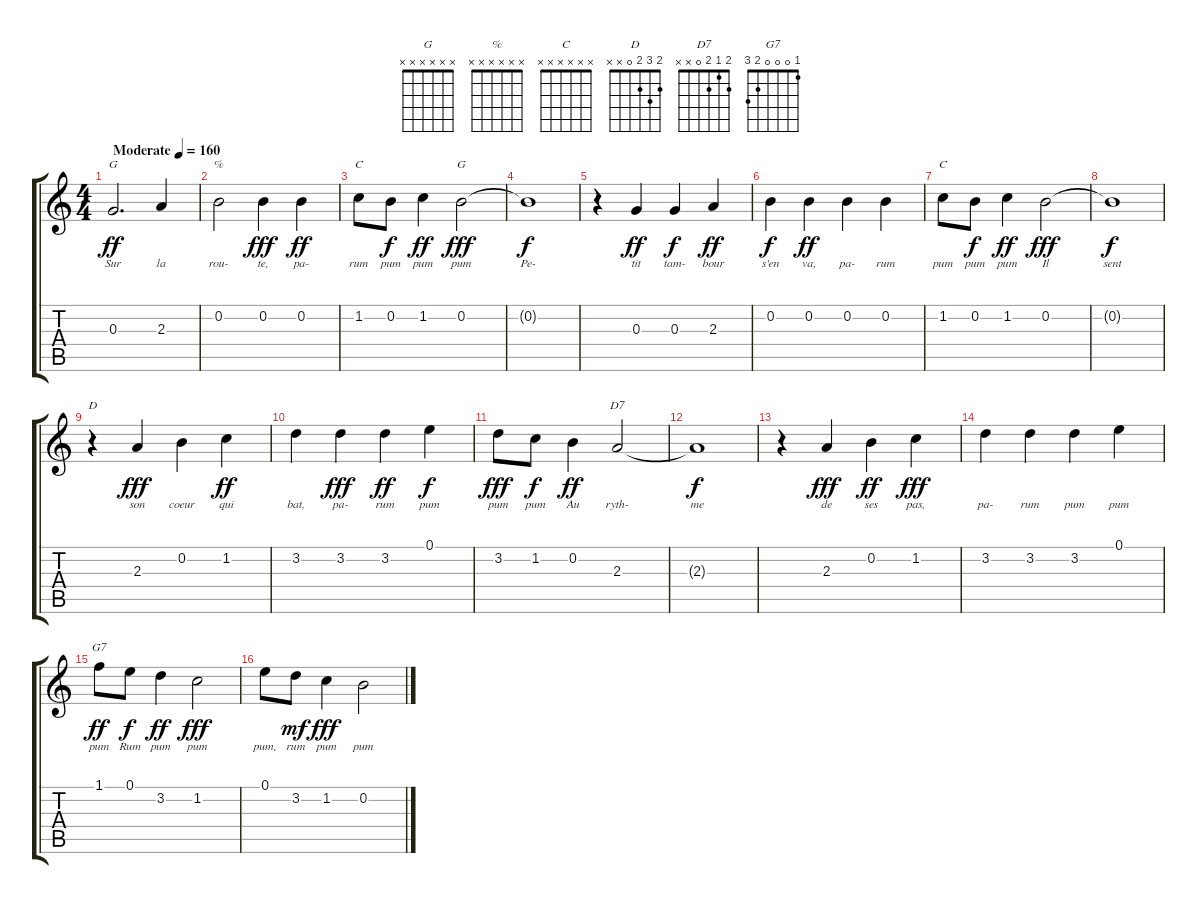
\track "" {instrument acousticguitarsteel}
\staff {score tabs}
\tuning (E4 B3 G3 D3 A2 E2) {hide}
\chord ("G" 3 0 0 0 2 3)
\chord ("%" x x x x x x)
\chord ("C" 0 1 0 2 3 x)
\chord ("G" x x x x x x)
\chord ("C" x x x x x x)
\chord ("D" 2 3 2 0 x x)
\chord ("D7" 2 1 2 0 x x)
\chord ("G7" 1 0 0 0 2 3)
\ts (4 4)
\tempo (160 "Moderate")
\clef g2
\ks c
0.3.2{d ch "G" lyrics (0 "Sur") lyrics (1 "") lyrics (2 "") lyrics (3 "") lyrics (4 "") dy ff instrument acousticguitarsteel} 2.3.4{lyrics (0 "la") lyrics (1 "") lyrics (2 "") lyrics (3 "") lyrics (4 "")} |
0.2.2{ch "%" lyrics (0 "rou-") lyrics (1 "") lyrics (2 "") lyrics (3 "") lyrics (4 "")} 0.2.4{lyrics (0 "te,") lyrics (1 "") lyrics (2 "") lyrics (3 "") lyrics (4 "") dy fff} 0.2.4{lyrics (0 "pa-") lyrics (1 "") lyrics (2 "") lyrics (3 "") lyrics (4 "") dy ff} |
1.2.8{ch "C" lyrics (0 "rum") lyrics (1 "") lyrics (2 "") lyrics (3 "") lyrics (4 "")} 0.2.8{lyrics (0 "pum") lyrics (1 "") lyrics (2 "") lyrics (3 "") lyrics (4 "") dy f} 1.2.4{lyrics (0 "pum") lyrics (1 "") lyrics (2 "") lyrics (3 "") lyrics (4 "") dy ff} 0.2.2{ch "G" lyrics (0 "pum") lyrics (1 "") lyrics (2 "") lyrics (3 "") lyrics (4 "") dy fff} |
0.2{t}.1{lyrics (0 "Pe-") lyrics (1 "") lyrics (2 "") lyrics (3 "") lyrics (4 "") dy f} |
r.4 0.3.4{lyrics (0 "tit") lyrics (1 "") lyrics (2 "") lyrics (3 "") lyrics (4 "") dy ff} 0.3.4{lyrics (0 "tam-") lyrics (1 "") lyrics (2 "") lyrics (3 "") lyrics (4 "") dy f} 2.3.4{lyrics (0 "bour") lyrics (1 "") lyrics (2 "") lyrics (3 "") lyrics (4 "") dy ff} |
0.2.4{lyrics (0 "s'en") lyrics (1 "") lyrics (2 "") lyrics (3 "") lyrics (4 "") dy f} 0.2.4{lyrics (0 "va,") lyrics (1 "") lyrics (2 "") lyrics (3 "") lyrics (4 "") dy ff} 0.2.4{lyrics (0 "pa-") lyrics (1 "") lyrics (2 "") lyrics (3 "") lyrics (4 "")} 0.2.4{lyrics (0 "rum") lyrics (1 "") lyrics (2 "") lyrics (3 "") lyrics (4 "")} |
1.2.8{ch "C" lyrics (0 "pum") lyrics (1 "") lyrics (2 "") lyrics (3 "") lyrics (4 "")} 0.2.8{lyrics (0 "pum") lyrics (1 "") lyrics (2 "") lyrics (3 "") lyrics (4 "") dy f} 1.2.4{lyrics (0 "pum") lyrics (1 "") lyrics (2 "") lyrics (3 "") lyrics (4 "") dy ff} 0.2.2{lyrics (0 "Il") lyrics (1 "") lyrics (2 "") lyrics (3 "") lyrics (4 "") dy fff} |
0.2{t}.1{lyrics (0 "sent") lyrics (1 "") lyrics (2 "") lyrics (3 "") lyrics (4 "") dy f} |
r.4{ch "D"} 2.3.4{lyrics (0 "son") lyrics (1 "") lyrics (2 "") lyrics (3 "") lyrics (4 "") dy fff} 0.2.4{lyrics (0 "coeur") lyrics (1 "") lyrics (2 "") lyrics (3 "") lyrics (4 "")} 1.2.4{lyrics (0 "qui") lyrics (1 "") lyrics (2 "") lyrics (3 "") lyrics (4 "") dy ff} |
3.2.4{lyrics (0 "bat,") lyrics (1 "") lyrics (2 "") lyrics (3 "") lyrics (4 "")} 3.2.4{lyrics (0 "pa-") lyrics (1 "") lyrics (2 "") lyrics (3 "") lyrics (4 "") dy fff} 3.2.4{lyrics (0 "rum") lyrics (1 "") lyrics (2 "") lyrics (3 "") lyrics (4 "") dy ff} 0.1.4{lyrics (0 "pum") lyrics (1 "") lyrics (2 "") lyrics (3 "") lyrics (4 "") dy f} |
3.2.8{lyrics (0 "pum") lyrics (1 "") lyrics (2 "") lyrics (3 "") lyrics (4 "") dy fff} 1.2.8{lyrics (0 "pum") lyrics (1 "") lyrics (2 "") lyrics (3 "") lyrics (4 "") dy f} 0.2.4{lyrics (0 "Au") lyrics (1 "") lyrics (2 "") lyrics (3 "") lyrics (4 "") dy ff} 2.3.2{ch "D7" lyrics (0 "ryth-") lyrics (1 "") lyrics (2 "") lyrics (3 "") lyrics (4 "")} |
2.3{t}.1{lyrics (0 "me") lyrics (1 "") lyrics (2 "") lyrics (3 "") lyrics (4 "") dy f} |
r.4 2.3.4{lyrics (0 "de") lyrics (1 "") lyrics (2 "") lyrics (3 "") lyrics (4 "") dy fff} 0.2.4{lyrics (0 "ses") lyrics (1 "") lyrics (2 "") lyrics (3 "") lyrics (4 "") dy ff} 1.2.4{lyrics (0 "pas,") lyrics (1 "") lyrics (2 "") lyrics (3 "") lyrics (4 "") dy fff} |
3.2.4{lyrics (0 "pa-") lyrics (1 "") lyrics (2 "") lyrics (3 "") lyrics (4 "")} 3.2.4{lyrics (0 "rum") lyrics (1 "") lyrics (2 "") lyrics (3 "") lyrics (4 "")} 3.2.4{lyrics (0 "pum") lyrics (1 "") lyrics (2 "") lyrics (3 "") lyrics (4 "")} 0.1.4{lyrics (0 "pum") lyrics (1 "") lyrics (2 "") lyrics (3 "") lyrics (4 "")} |
1.1.8{ch "G7" lyrics (0 "pum") lyrics (1 "") lyrics (2 "") lyrics (3 "") lyrics (4 "") dy ff} 0.1.8{lyrics (0 "Rum") lyrics (1 "") lyrics (2 "") lyrics (3 "") lyrics (4 "") dy f} 3.2.4{lyrics (0 "pum") lyrics (1 "") lyrics (2 "") lyrics (3 "") lyrics (4 "") dy ff} 1.2.2{lyrics (0 "pum") lyrics (1 "") lyrics (2 "") lyrics (3 "") lyrics (4 "") dy fff} |
0.1.8{lyrics (0 "pum,") lyrics (1 "") lyrics (2 "") lyrics (3 "") lyrics (4 "")} 3.2.8{lyrics (0 "rum") lyrics (1 "") lyrics (2 "") lyrics (3 "") lyrics (4 "") dy mf} 1.2.4{lyrics (0 "pum") lyrics (1 "") lyrics (2 "") lyrics (3 "") lyrics (4 "") dy fff} 0.2.2{lyrics (0 "pum") lyrics (1 "") lyrics (2 "") lyrics (3 "") lyrics (4 "")}
